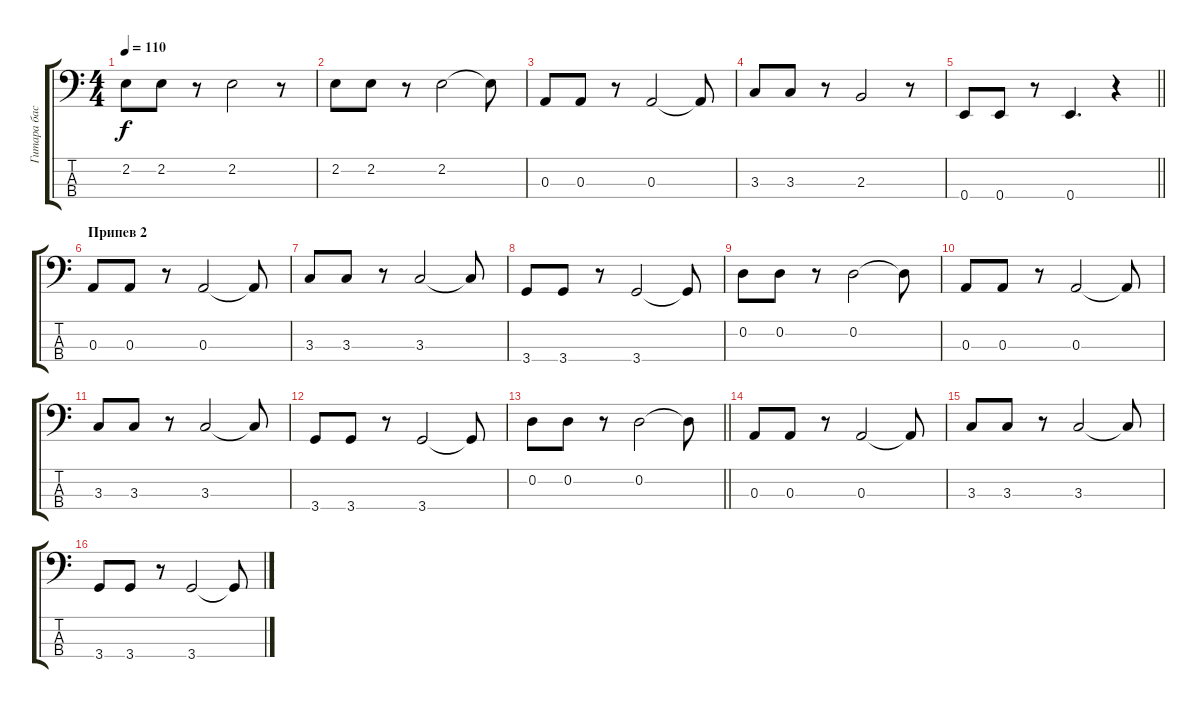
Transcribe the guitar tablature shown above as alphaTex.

\track ("Гитара бас" "Гитара бас") {instrument electricbassfinger bank 1}
\staff {score tabs}
\tuning (G2 D2 A1 E1) {hide}
\ts (4 4)
\tempo 110
\clef f4
\ks c
2.2.8{dy f} 2.2.8 r.8 2.2.2 r.8 |
2.2.8 2.2.8 r.8 2.2.2 2.2{t}.8 |
0.3.8 0.3.8 r.8 0.3.2 0.3{t}.8 |
3.3.8 3.3.8 r.8 2.3.2 r.8 |
\barLineRight lightlight
0.4.8 0.4.8 r.8 0.4.4{d} r.4 |
\section ("" "Припев 2")
0.3.8 0.3.8 r.8 0.3.2 0.3{t}.8 |
3.3.8 3.3.8 r.8 3.3.2 3.3{t}.8 |
3.4.8 3.4.8 r.8 3.4.2 3.4{t}.8 |
0.2.8 0.2.8 r.8 0.2.2 0.2{t}.8 |
0.3.8 0.3.8 r.8 0.3.2 0.3{t}.8 |
3.3.8 3.3.8 r.8 3.3.2 3.3{t}.8 |
3.4.8 3.4.8 r.8 3.4.2 3.4{t}.8 |
\barLineRight lightlight
0.2.8 0.2.8 r.8 0.2.2 0.2{t}.8 |
0.3.8 0.3.8 r.8 0.3.2 0.3{t}.8 |
3.3.8 3.3.8 r.8 3.3.2 3.3{t}.8 |
3.4.8 3.4.8 r.8 3.4.2 3.4{t}.8
